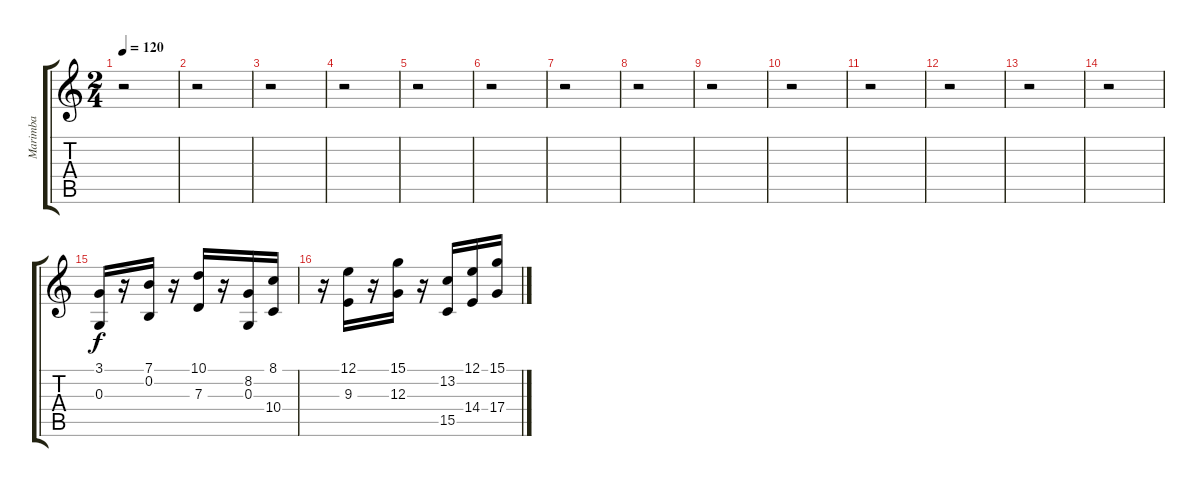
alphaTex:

\track ("Marimba" "Marimba") {instrument marimba}
\staff {score tabs}
\tuning (E4 B3 G3 D3 A2 E2) {hide}
\ts (2 4)
\tempo 120
\clef g2
\ks c
r.2{dy fff} |
r.2 |
r.2 |
r.2 |
r.2 |
r.2 |
r.2 |
r.2 |
r.2 |
r.2 |
r.2 |
r.2 |
r.2 |
r.2 |
(3.1 0.3).16{dy f} r.16 (7.1 0.2).16 r.16 (10.1 7.3).16 r.16 (8.2 0.3).16 (8.1 10.4).16 |
r.16 (12.1 9.3).16 r.16 (15.1 12.3).16 r.16 (13.2 15.5).16 (12.1 14.4).16 (15.1 17.4).16
